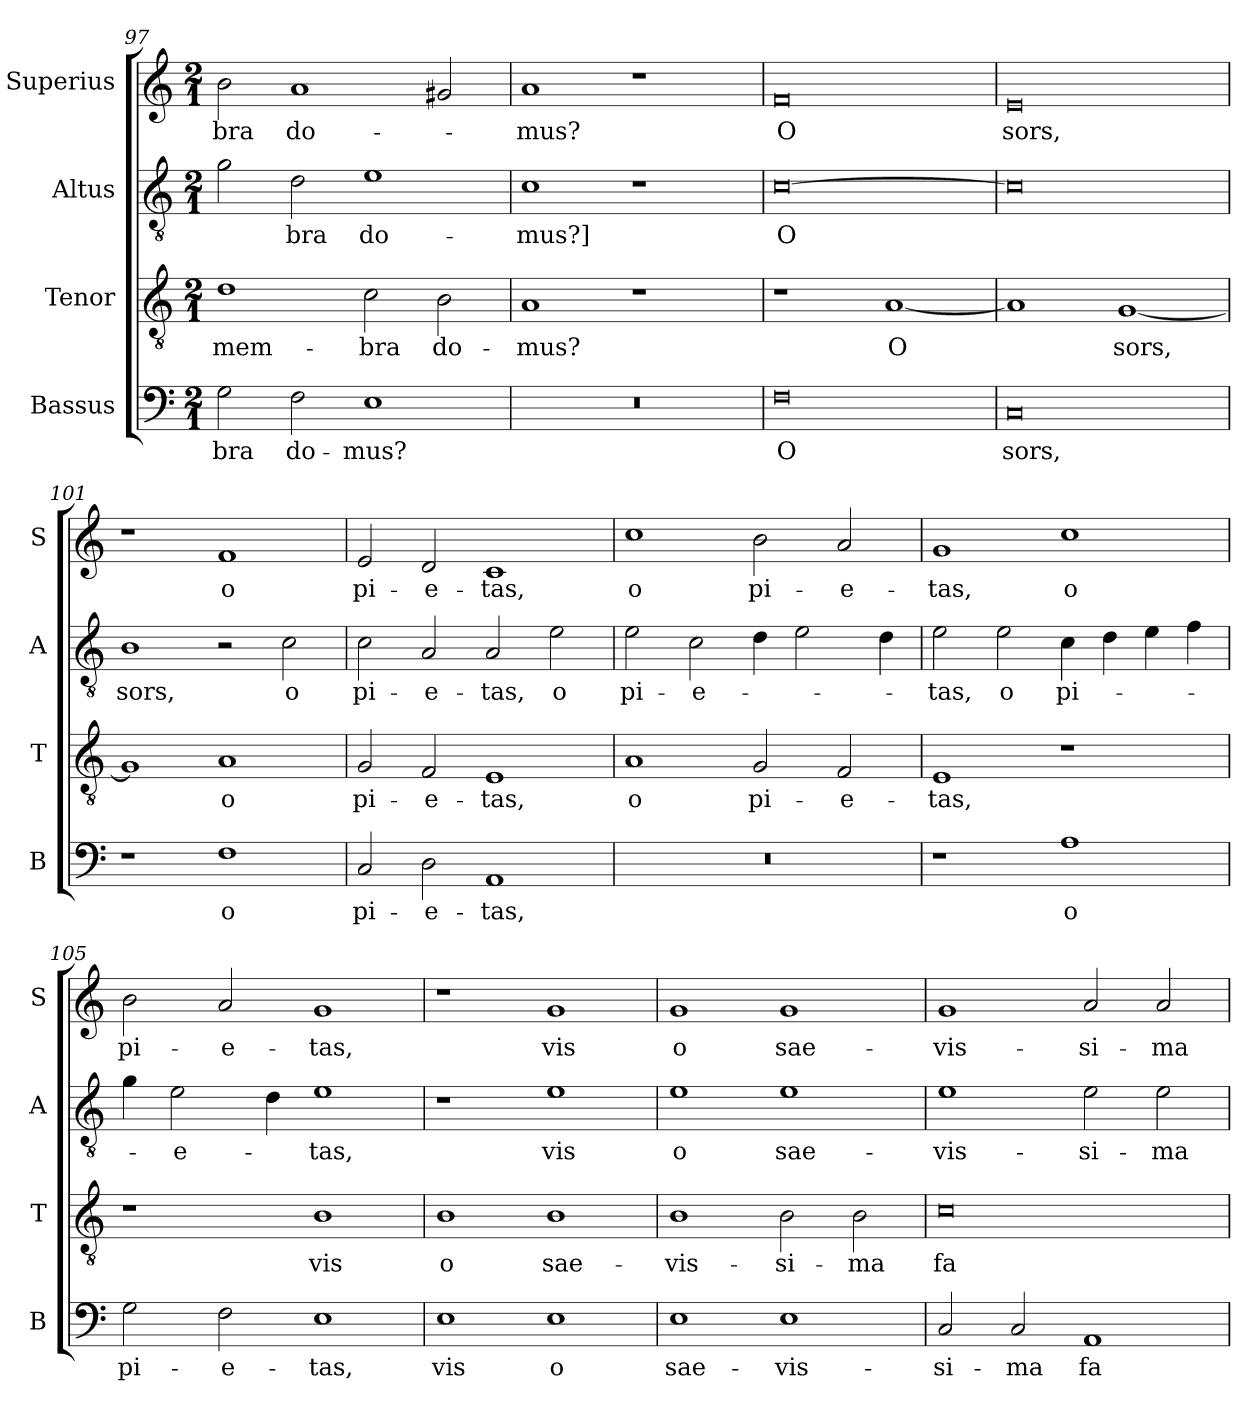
**kern	**text	**kern	**text	**kern	**text	**kern	**text
*part4	*part4	*part3	*part3	*part2	*part2	*part1	*part1
*staff4	*staff4	*staff3	*staff3	*staff2	*staff2	*staff1	*staff1
*I"Bassus	*	*I"Tenor	*	*I"Altus	*	*I"Superius	*
*I'B	*	*I'T	*	*I'A	*	*I'S	*
*clefF4	*	*clefGv2	*	*clefGv2	*	*clefG2	*
*k[]	*	*k[]	*	*k[]	*	*k[]	*
*M2/1	*	*M2/1	*	*M2/1	*	*M2/1	*
=97	=97	=97	=97	=97	=97	=97	=97
2G	-bra	1d	mem-	2g	.	2b	-bra
2F	do-	.	.	2d	-bra	1a	do-
1E	-mus?	2c	-bra	1e	do-	.	.
.	.	2B	do-	.	.	2g#X	.
=98	=98	=98	=98	=98	=98	=98	=98
0r	.	1A	-mus?	1c	-mus?]	1a	-mus?
.	.	1r	.	1r	.	1r	.
=99	=99	=99	=99	=99	=99	=99	=99
0F	O	1r	.	[0c	O	0f	O
.	.	[1A	O	.	.	.	.
=100	=100	=100	=100	=100	=100	=100	=100
0C	sors,	1A]	.	0c]	.	0e	sors,
.	.	[1G	sors,	.	.	.	.
=101	=101	=101	=101	=101	=101	=101	=101
1r	.	1G]	.	1B	sors,	1r	.
1F	o	1A	o	2r	.	1f	o
.	.	.	.	2c	o	.	.
=102	=102	=102	=102	=102	=102	=102	=102
2C	pi-	2G	pi-	2c	pi-	2e	pi-
2D	-e-	2F	-e-	2A	-e-	2d	-e-
1AA	-tas,	1E	-tas,	2A	-tas,	1c	-tas,
.	.	.	.	2e	o	.	.
=103	=103	=103	=103	=103	=103	=103	=103
0r	.	1A	o	2e	pi-	1cc	o
.	.	.	.	2c	-e-	.	.
.	.	2G	pi-	4d	.	2b	pi-
.	.	.	.	2e	.	.	.
.	.	2F	-e-	.	.	2a	-e-
.	.	.	.	4d	.	.	.
=104	=104	=104	=104	=104	=104	=104	=104
1r	.	1E	-tas,	2e	-tas,	1g	-tas,
.	.	.	.	2e	o	.	.
1A	o	1r	.	4c	pi-	1cc	o
.	.	.	.	4d	.	.	.
.	.	.	.	4e	.	.	.
.	.	.	.	4f	.	.	.
=105	=105	=105	=105	=105	=105	=105	=105
2G	pi-	1r	.	4g	.	2b	pi-
.	.	.	.	2e	-e-	.	.
2F	-e-	.	.	.	.	2a	-e-
.	.	.	.	4d	.	.	.
1E	-tas,	1B	vis	1e	-tas,	1g	-tas,
=106	=106	=106	=106	=106	=106	=106	=106
1E	vis	1B	o	1r	.	1r	.
1E	o	1B	sae-	1e	vis	1g	vis
=107	=107	=107	=107	=107	=107	=107	=107
1E	sae-	1B	-vis-	1e	o	1g	o
1E	-vis-	2B	-si-	1e	sae-	1g	sae-
.	.	2B	-ma	.	.	.	.
=108	=108	=108	=108	=108	=108	=108	=108
2C	-si-	0c	fa-	1e	-vis-	1g	-vis-
2C	-ma	.	.	.	.	.	.
1AA	fa-	.	.	2e	-si-	2a	-si-
.	.	.	.	2e	-ma	2a	-ma
=	=	=	=	=	=	=	=
*-	*-	*-	*-	*-	*-	*-	*-
